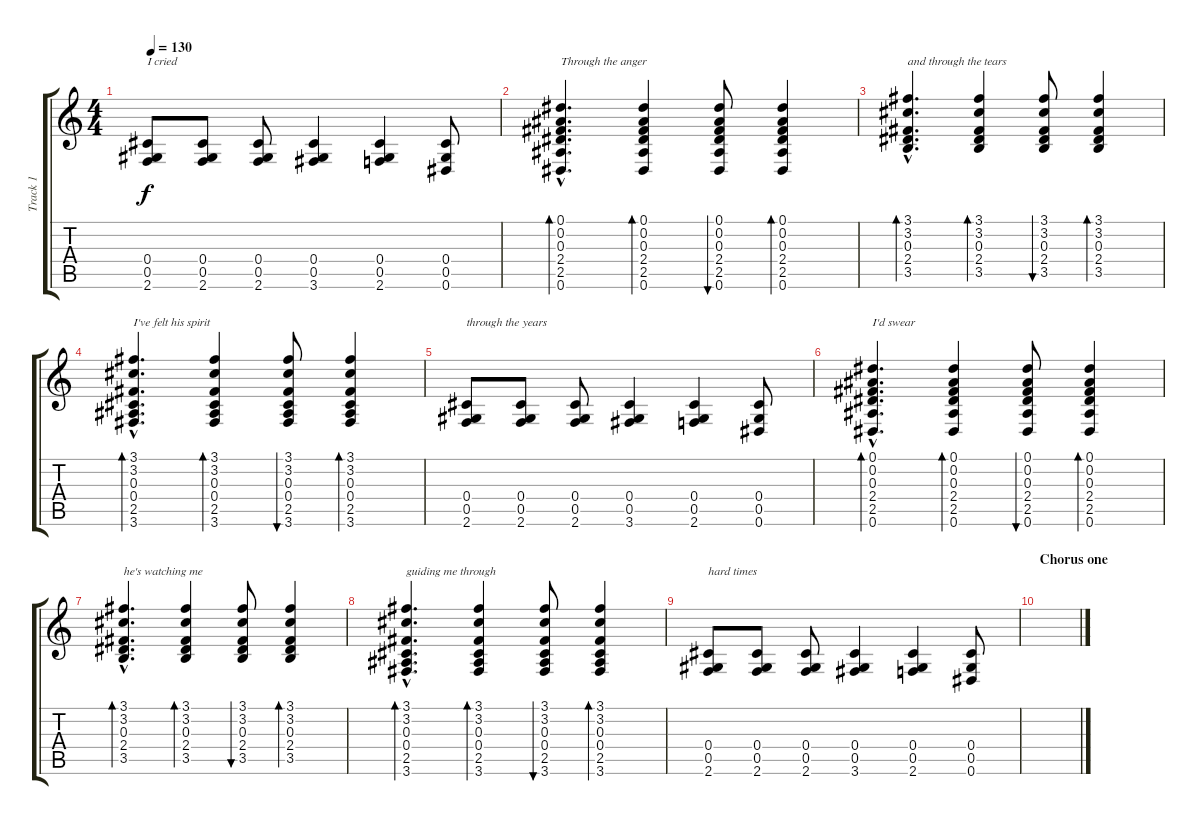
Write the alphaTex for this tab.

\track ("Track 1" "Track 1") {instrument acousticguitarnylon}
\staff {score tabs}
\tuning (Eb4 Bb3 Gb3 Db3 Ab2 Eb2) {hide}
\ts (4 4)
\tempo 130
\clef g2
\ks c
(0.4 0.5 2.6).8{txt "I cried" dy f} (0.4 0.5 2.6).8 (0.4 0.5 2.6).8 (0.4 0.5 3.6).4 (0.4 0.5 2.6).4 (0.4 0.5 0.6).8 |
(0.1{hac} 0.2{hac} 0.3{hac} 2.4{hac} 2.5{hac} 0.6{hac}).4{d bd 30 txt "Through the anger"} (0.1 0.2 0.3 2.4 2.5 0.6).4{bd 30} (0.1 0.2 0.3 2.4 2.5 0.6).8{bu 30} (0.1 0.2 0.3 2.4 2.5 0.6).4{bd 30} |
(3.1{hac} 3.2{hac} 0.3{hac} 2.4{hac} 3.5{hac}).4{d bd 30 txt "and through the tears"} (3.1 3.2 0.3 2.4 3.5).4{bd 30} (3.1 3.2 0.3 2.4 3.5).8{bu 30} (3.1 3.2 0.3 2.4 3.5).4{bd 30} |
(3.1{hac} 3.2{hac} 0.3{hac} 0.4{hac} 2.5{hac} 3.6{hac}).4{d bd 30 txt "I've felt his spirit"} (3.1 3.2 0.3 0.4 2.5 3.6).4{bd 30} (3.1 3.2 0.3 0.4 2.5 3.6).8{bu 30} (3.1 3.2 0.3 0.4 2.5 3.6).4{bd 30} |
(0.4 0.5 2.6).8{txt "through the years"} (0.4 0.5 2.6).8 (0.4 0.5 2.6).8 (0.4 0.5 3.6).4 (0.4 0.5 2.6).4 (0.4 0.5 0.6).8 |
(0.1{hac} 0.2{hac} 0.3{hac} 2.4{hac} 2.5{hac} 0.6{hac}).4{d bd 30 txt "I'd swear"} (0.1 0.2 0.3 2.4 2.5 0.6).4{bd 30} (0.1 0.2 0.3 2.4 2.5 0.6).8{bu 30} (0.1 0.2 0.3 2.4 2.5 0.6).4{bd 30} |
(3.1{hac} 3.2{hac} 0.3{hac} 2.4{hac} 3.5{hac}).4{d bd 30 txt "he's watching me"} (3.1 3.2 0.3 2.4 3.5).4{bd 30} (3.1 3.2 0.3 2.4 3.5).8{bu 30} (3.1 3.2 0.3 2.4 3.5).4{bd 30} |
(3.1{hac} 3.2{hac} 0.3{hac} 0.4{hac} 2.5{hac} 3.6{hac}).4{d bd 30 txt "guiding me through"} (3.1 3.2 0.3 0.4 2.5 3.6).4{bd 30} (3.1 3.2 0.3 0.4 2.5 3.6).8{bu 30} (3.1 3.2 0.3 0.4 2.5 3.6).4{bd 30} |
(0.4 0.5 2.6).8{txt "hard times"} (0.4 0.5 2.6).8 (0.4 0.5 2.6).8 (0.4 0.5 3.6).4 (0.4 0.5 2.6).4 (0.4 0.5 0.6).8 |
\section ("" "Chorus one")
